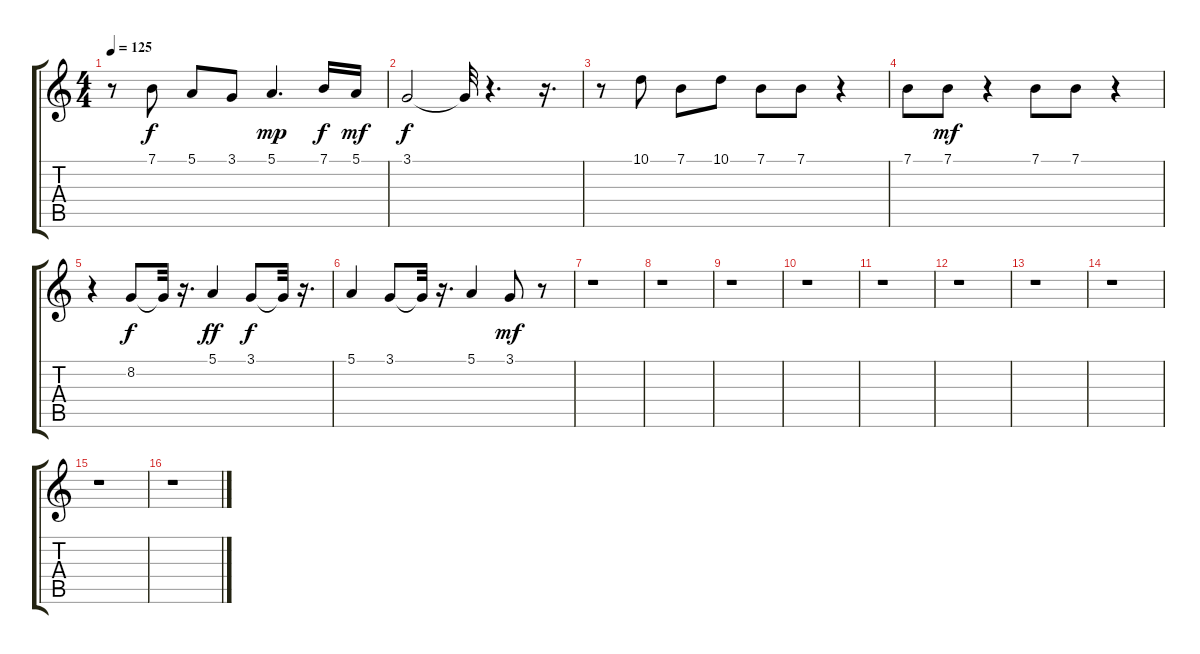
\track "" {instrument kalimba}
\staff {score tabs}
\tuning (E4 B3 G3 D3 A2 E2) {hide}
\ts (4 4)
\tempo 125
\clef g2
\ks c
r.8{dy f} 7.1.8{balance 10} 5.1.8 3.1.8 5.1.4{d dy mp} 7.1.16{dy f balance 5} 5.1.16{dy mf} |
3.1.2{dy f} 3.1{t}.32 r.4{d} r.16{d} |
r.8 10.1.8{balance 11} 7.1.8 10.1.8 7.1.8 7.1.8 r.4 |
7.1.8{balance 8} 7.1.8{dy mf} r.4 7.1.8{balance 4} 7.1.8 r.4 |
r.4 8.2.8{dy f balance 10} 8.2{t}.32 r.16{d} 5.1.4{dy ff balance 12} 3.1.8{dy f} 3.1{t}.32 r.16{d} |
5.1.4{balance 8} 3.1.8 3.1{t}.32 r.16{d} 5.1.4{balance 4} 3.1.8{dy mf} r.8 |
r.1 |
r.1 |
r.1 |
r.1 |
r.1 |
r.1 |
r.1 |
r.1 |
r.1 |
r.1
